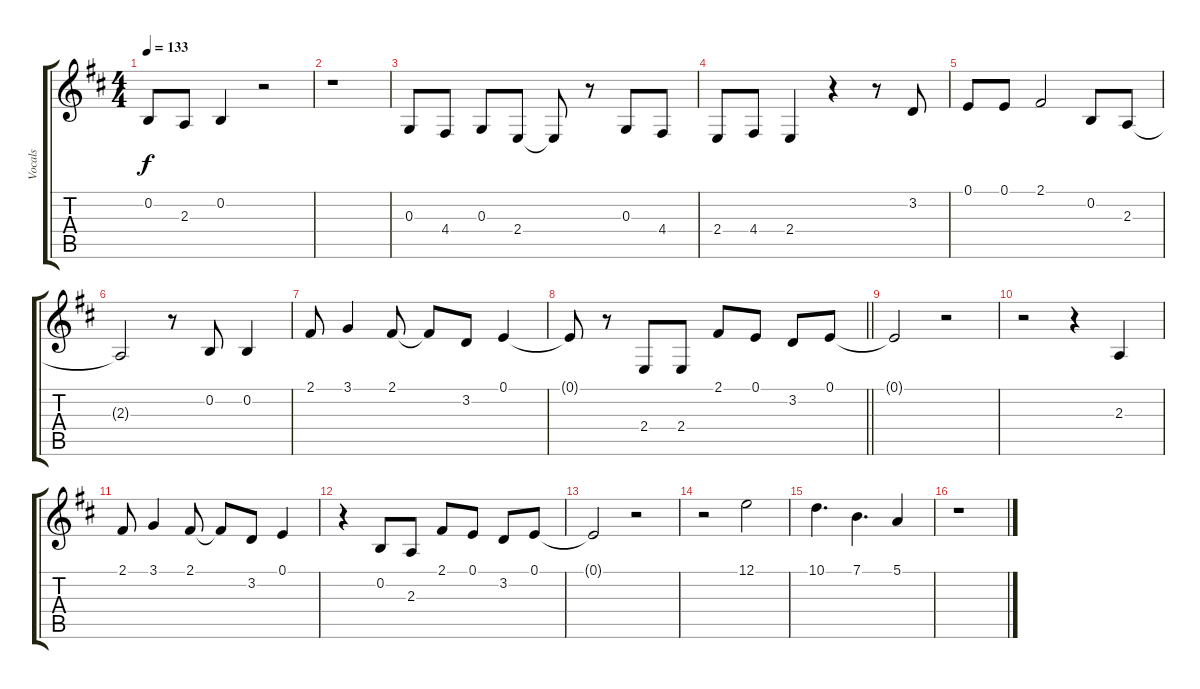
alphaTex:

\track ("Vocals" "Vocals") {instrument oboe}
\staff {score tabs}
\tuning (E4 B3 G3 D3 A2 E2) {hide}
\ts (4 4)
\tempo 133
\clef g2
\ks d
0.2{t}.8{dy f} 2.3.8 0.2.4 r.2 |
r.1 |
0.3.8 4.4.8 0.3.8 2.4.8 2.4{t}.8 r.8 0.3.8 4.4.8 |
2.4.8 4.4.8 2.4.4 r.4 r.8 3.2.8 |
0.1.8 0.1.8 2.1.2 0.2.8 2.3.8 |
2.3{t}.2 r.8 0.2.8 0.2.4 |
2.1.8 3.1.4 2.1.8 2.1{t}.8 3.2.8 0.1.4 |
\barLineRight lightlight
0.1{t}.8 r.8 2.4.8 2.4.8 2.1.8 0.1.8 3.2.8 0.1.8 |
0.1{t}.2 r.2 |
r.2 r.4 2.3.4 |
2.1.8 3.1.4 2.1.8 2.1{t}.8 3.2.8 0.1.4 |
r.4 0.2.8 2.3.8 2.1.8 0.1.8 3.2.8 0.1.8 |
0.1{t}.2 r.2 |
r.2 12.1.2 |
10.1.4{d} 7.1.4{d} 5.1.4 |
r.1
